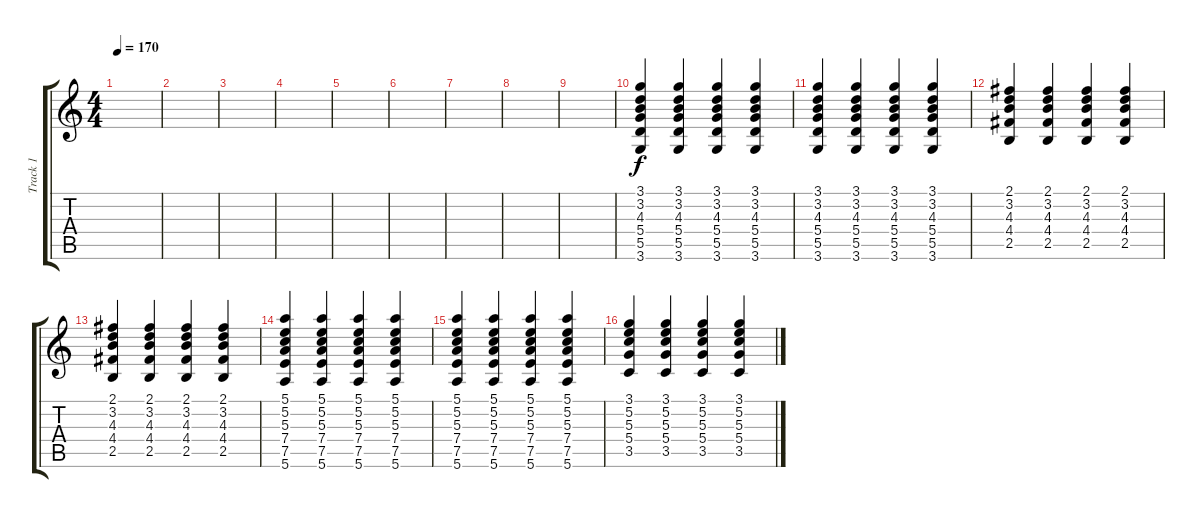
\track ("Track 1" "Track 1") {instrument overdrivenguitar}
\staff {score tabs}
\tuning (E4 B3 G3 D3 A2 E2) {hide}
\ts (4 4)
\tempo 170
\clef g2
\ks c
|
|
|
|
|
|
|
|
|
(3.1 3.2 4.3 5.4 5.5 3.6).4 (3.1 3.2 4.3 5.4 5.5 3.6).4 (3.1 3.2 4.3 5.4 5.5 3.6).4 (3.1 3.2 4.3 5.4 5.5 3.6).4 |
(3.1 3.2 4.3 5.4 5.5 3.6).4 (3.1 3.2 4.3 5.4 5.5 3.6).4 (3.1 3.2 4.3 5.4 5.5 3.6).4 (3.1 3.2 4.3 5.4 5.5 3.6).4 |
(2.1 3.2 4.3 4.4 2.5).4 (2.1 3.2 4.3 4.4 2.5).4 (2.1 3.2 4.3 4.4 2.5).4 (2.1 3.2 4.3 4.4 2.5).4 |
(2.1 3.2 4.3 4.4 2.5).4 (2.1 3.2 4.3 4.4 2.5).4 (2.1 3.2 4.3 4.4 2.5).4 (2.1 3.2 4.3 4.4 2.5).4 |
(5.1 5.2 5.3 7.4 7.5 5.6).4 (5.1 5.2 5.3 7.4 7.5 5.6).4 (5.1 5.2 5.3 7.4 7.5 5.6).4 (5.1 5.2 5.3 7.4 7.5 5.6).4 |
(5.1 5.2 5.3 7.4 7.5 5.6).4 (5.1 5.2 5.3 7.4 7.5 5.6).4 (5.1 5.2 5.3 7.4 7.5 5.6).4 (5.1 5.2 5.3 7.4 7.5 5.6).4 |
(3.1 5.2 5.3 5.4 3.5).4 (3.1 5.2 5.3 5.4 3.5).4 (3.1 5.2 5.3 5.4 3.5).4 (3.1 5.2 5.3 5.4 3.5).4
